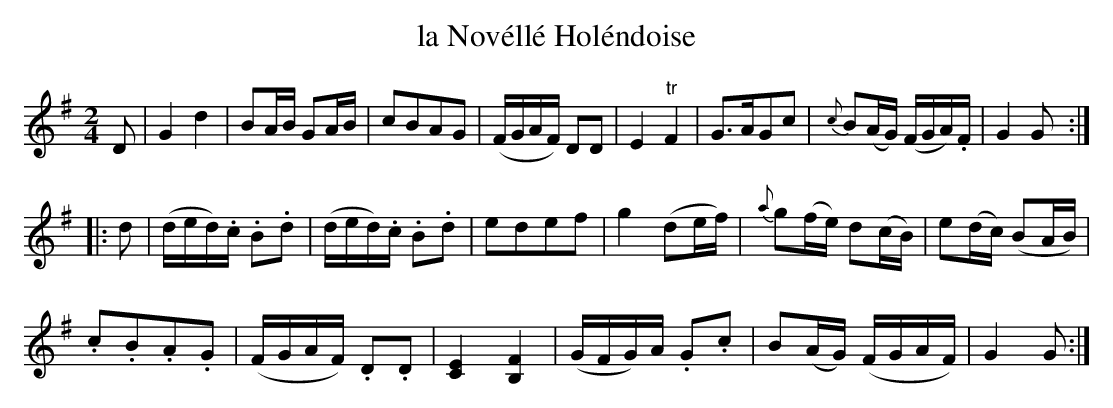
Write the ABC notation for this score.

X:1
T:la Novéllé Holéndoise
M:2/4
K:G
D2|\
G4 d4| B2AB G2AB| c2B2A2G2| (FGAF) D2D2|\
E4 "tr"F4| G3AG2c2| {c}B2(AG) (FGA).F| G4 G2 :|
|:d2|\
(ded).c .B2.d2| (ded).c .B2.d2| e2d2e2f2| g4 (d2ef)|\
{a}g2(fe) d2(cB)| e2(dc) (B2AB)|
.c2.B2.A2.G2| (FGAF) .D2.D2|\
[E4C4][F4B,4]| (GFG)A .G2.c2| B2(AG) (FGAF)| G4 G2:|
